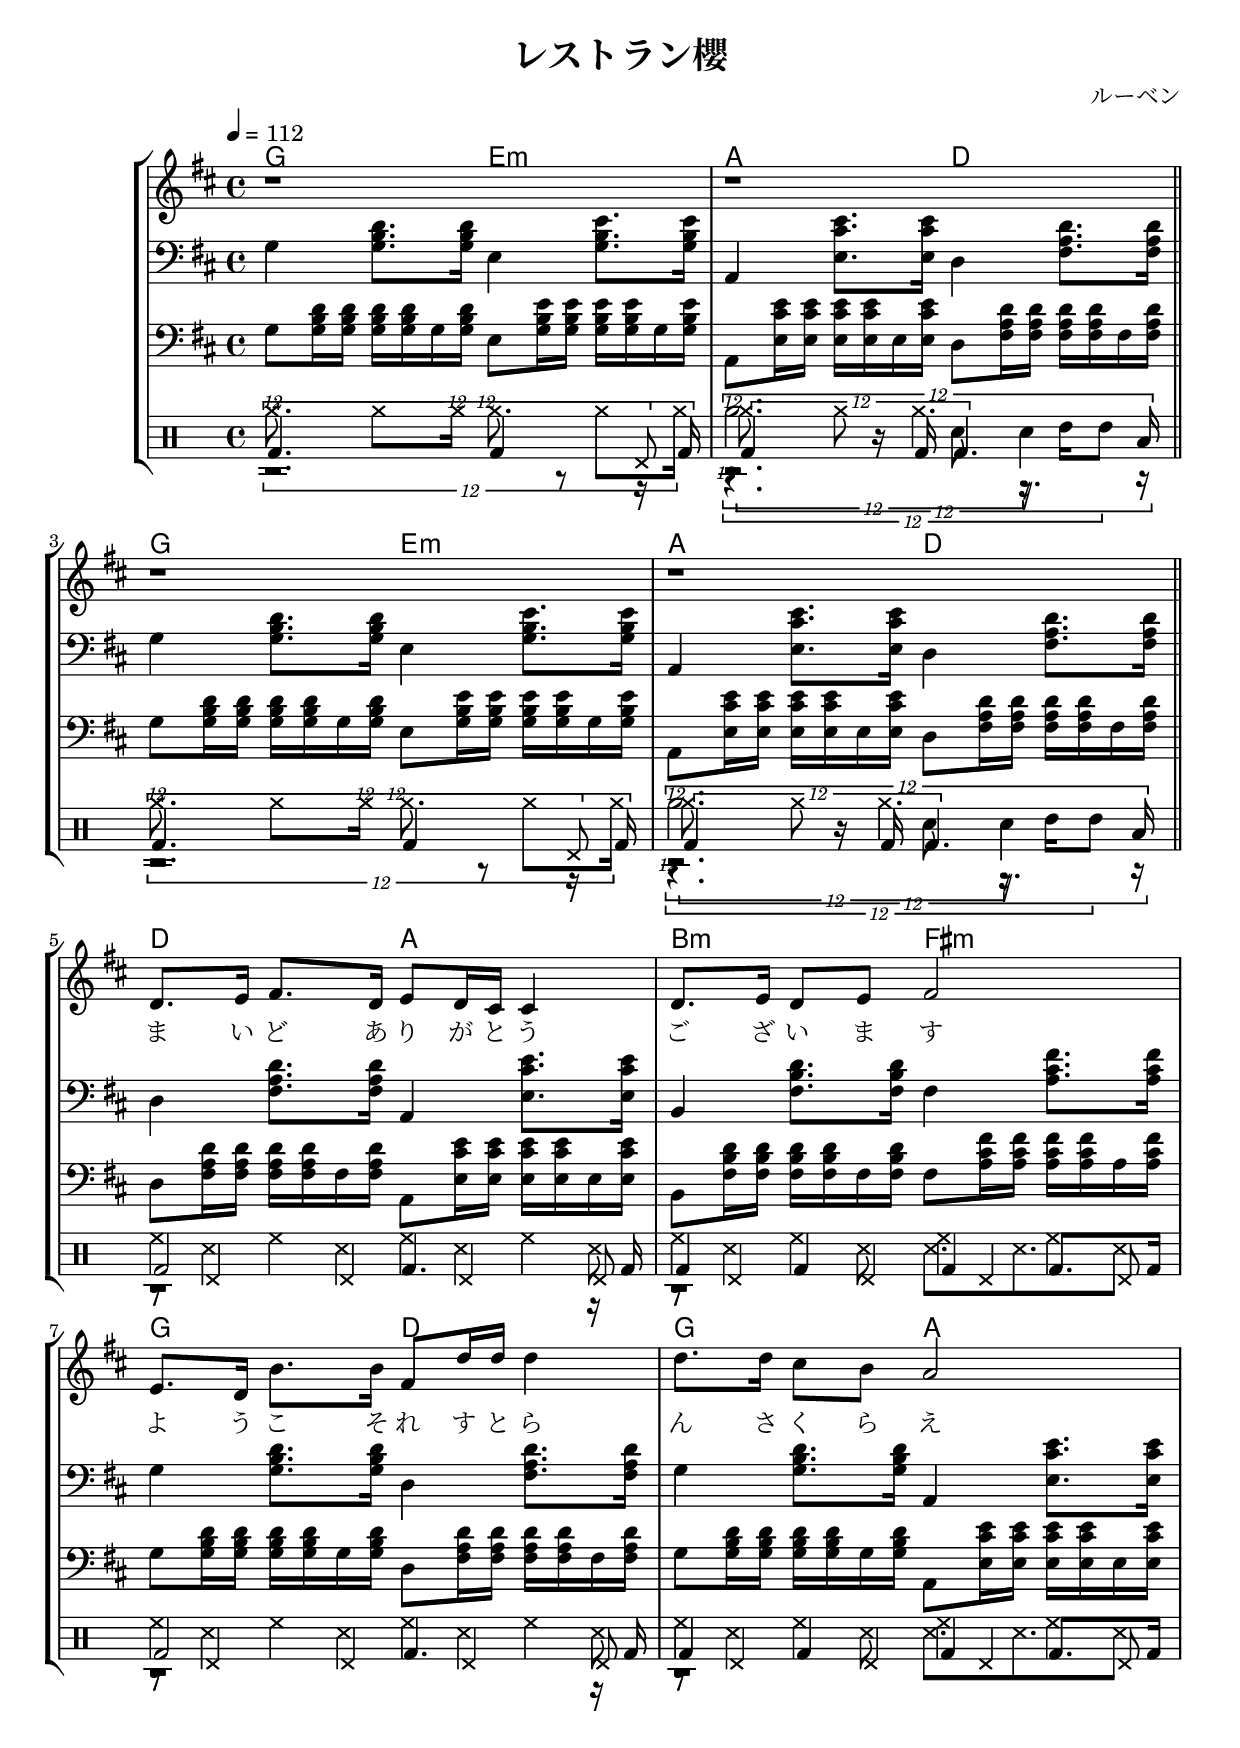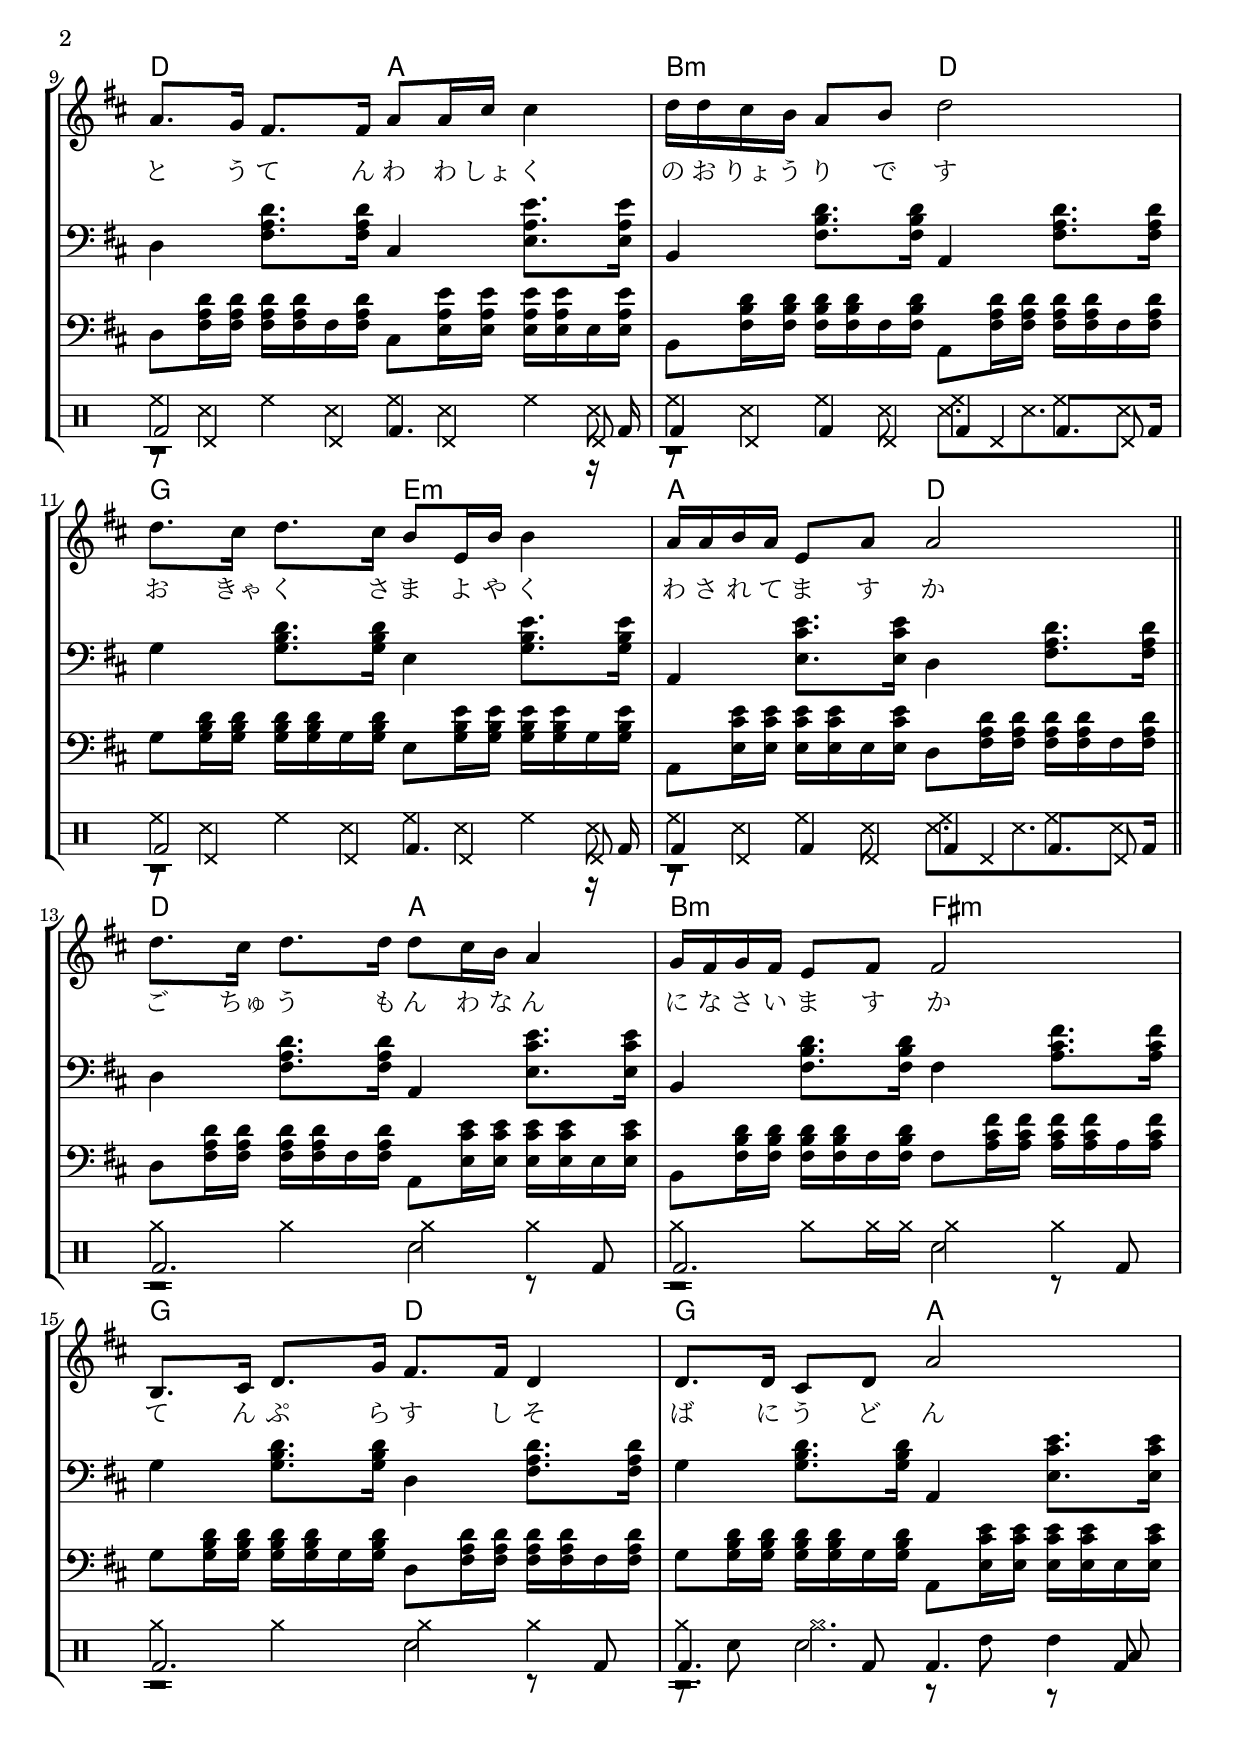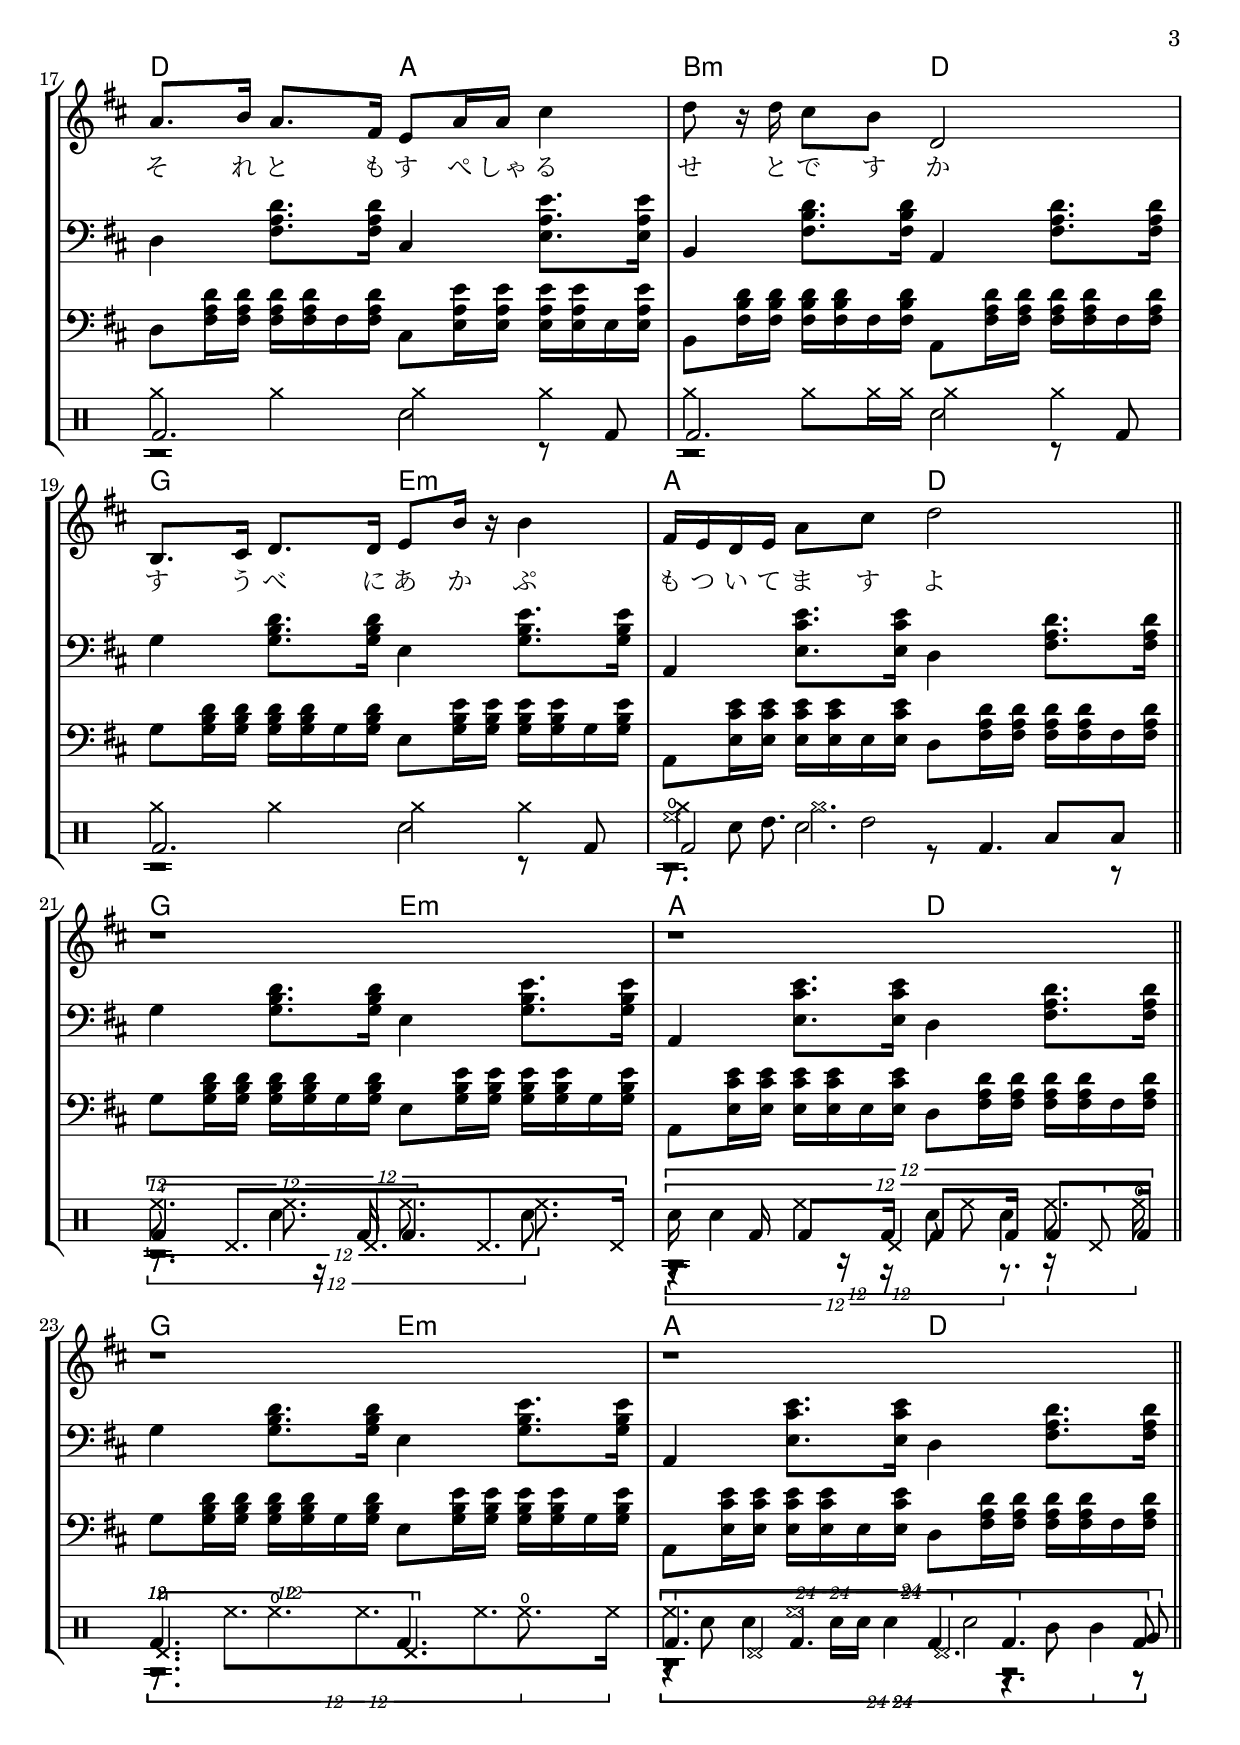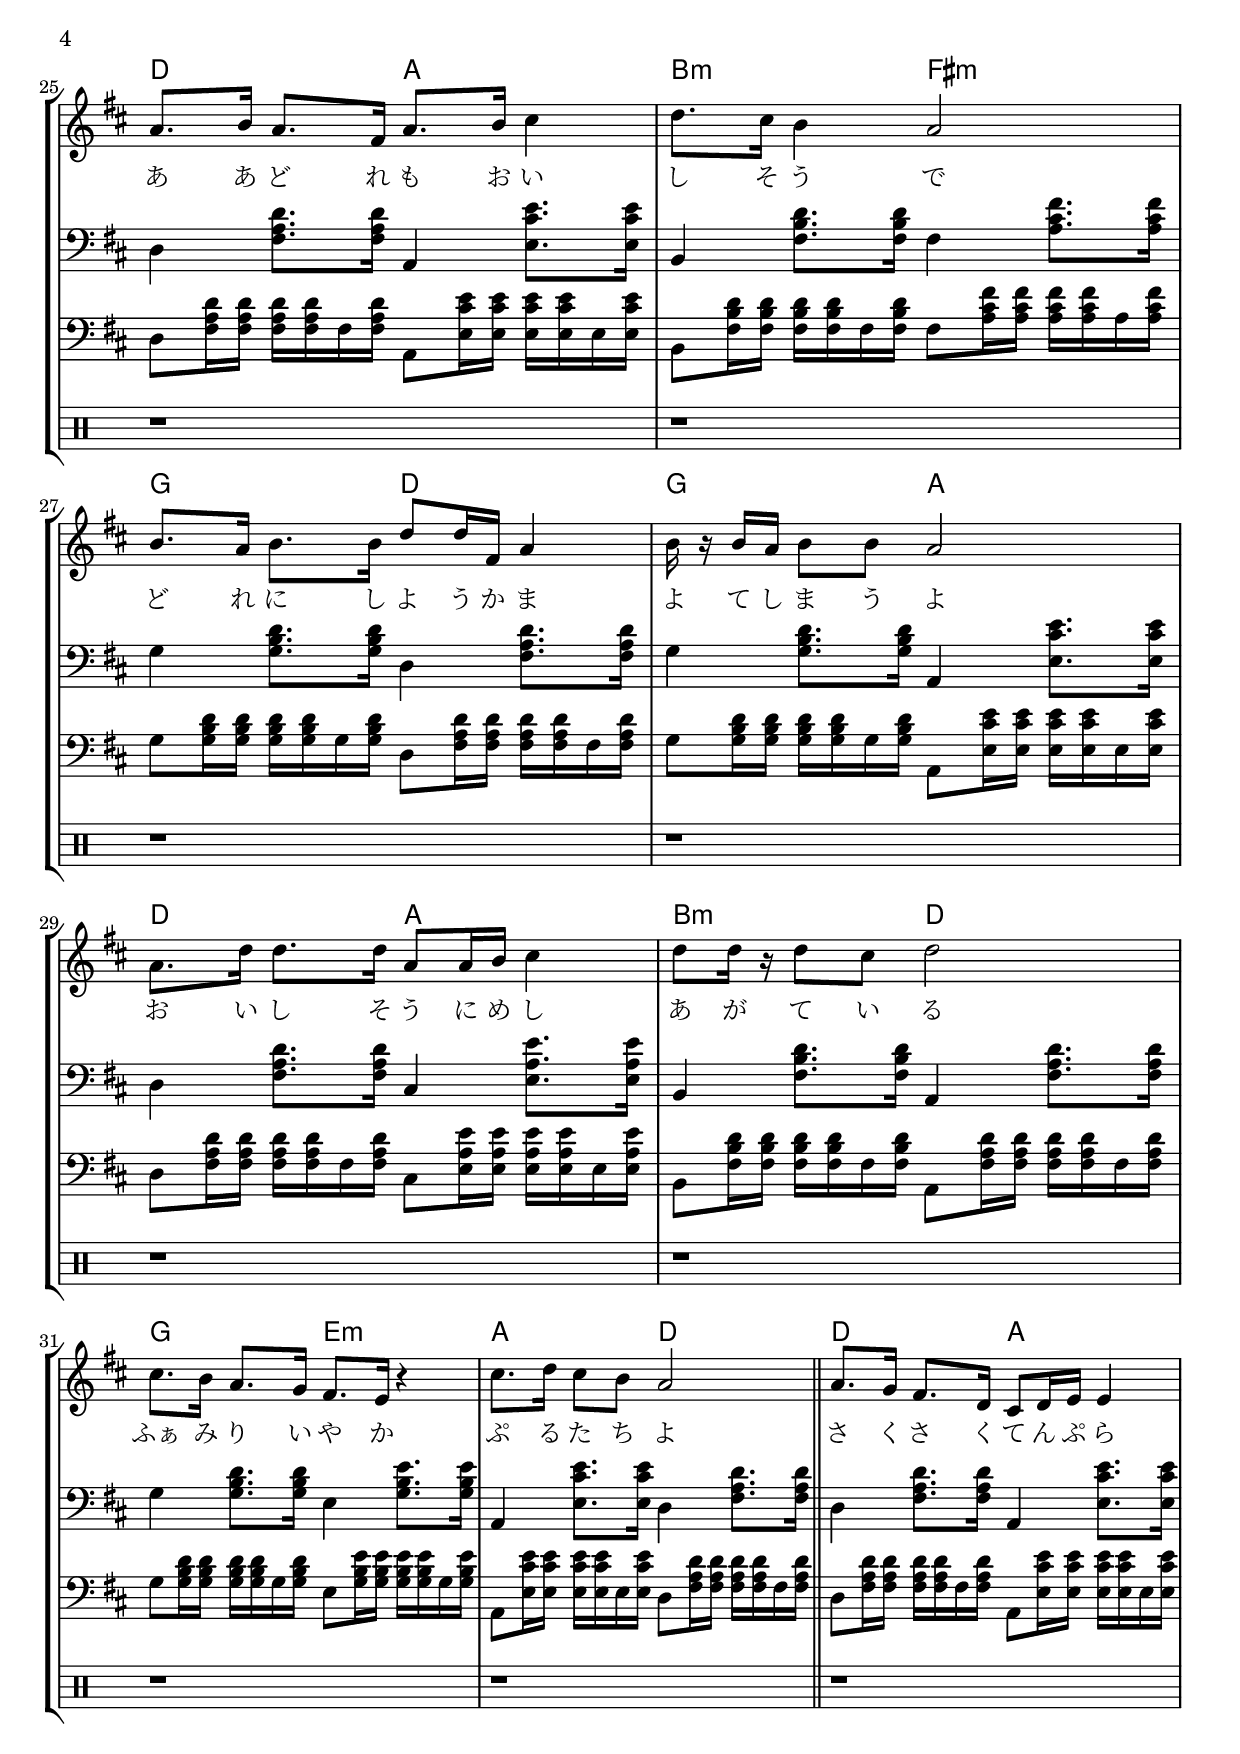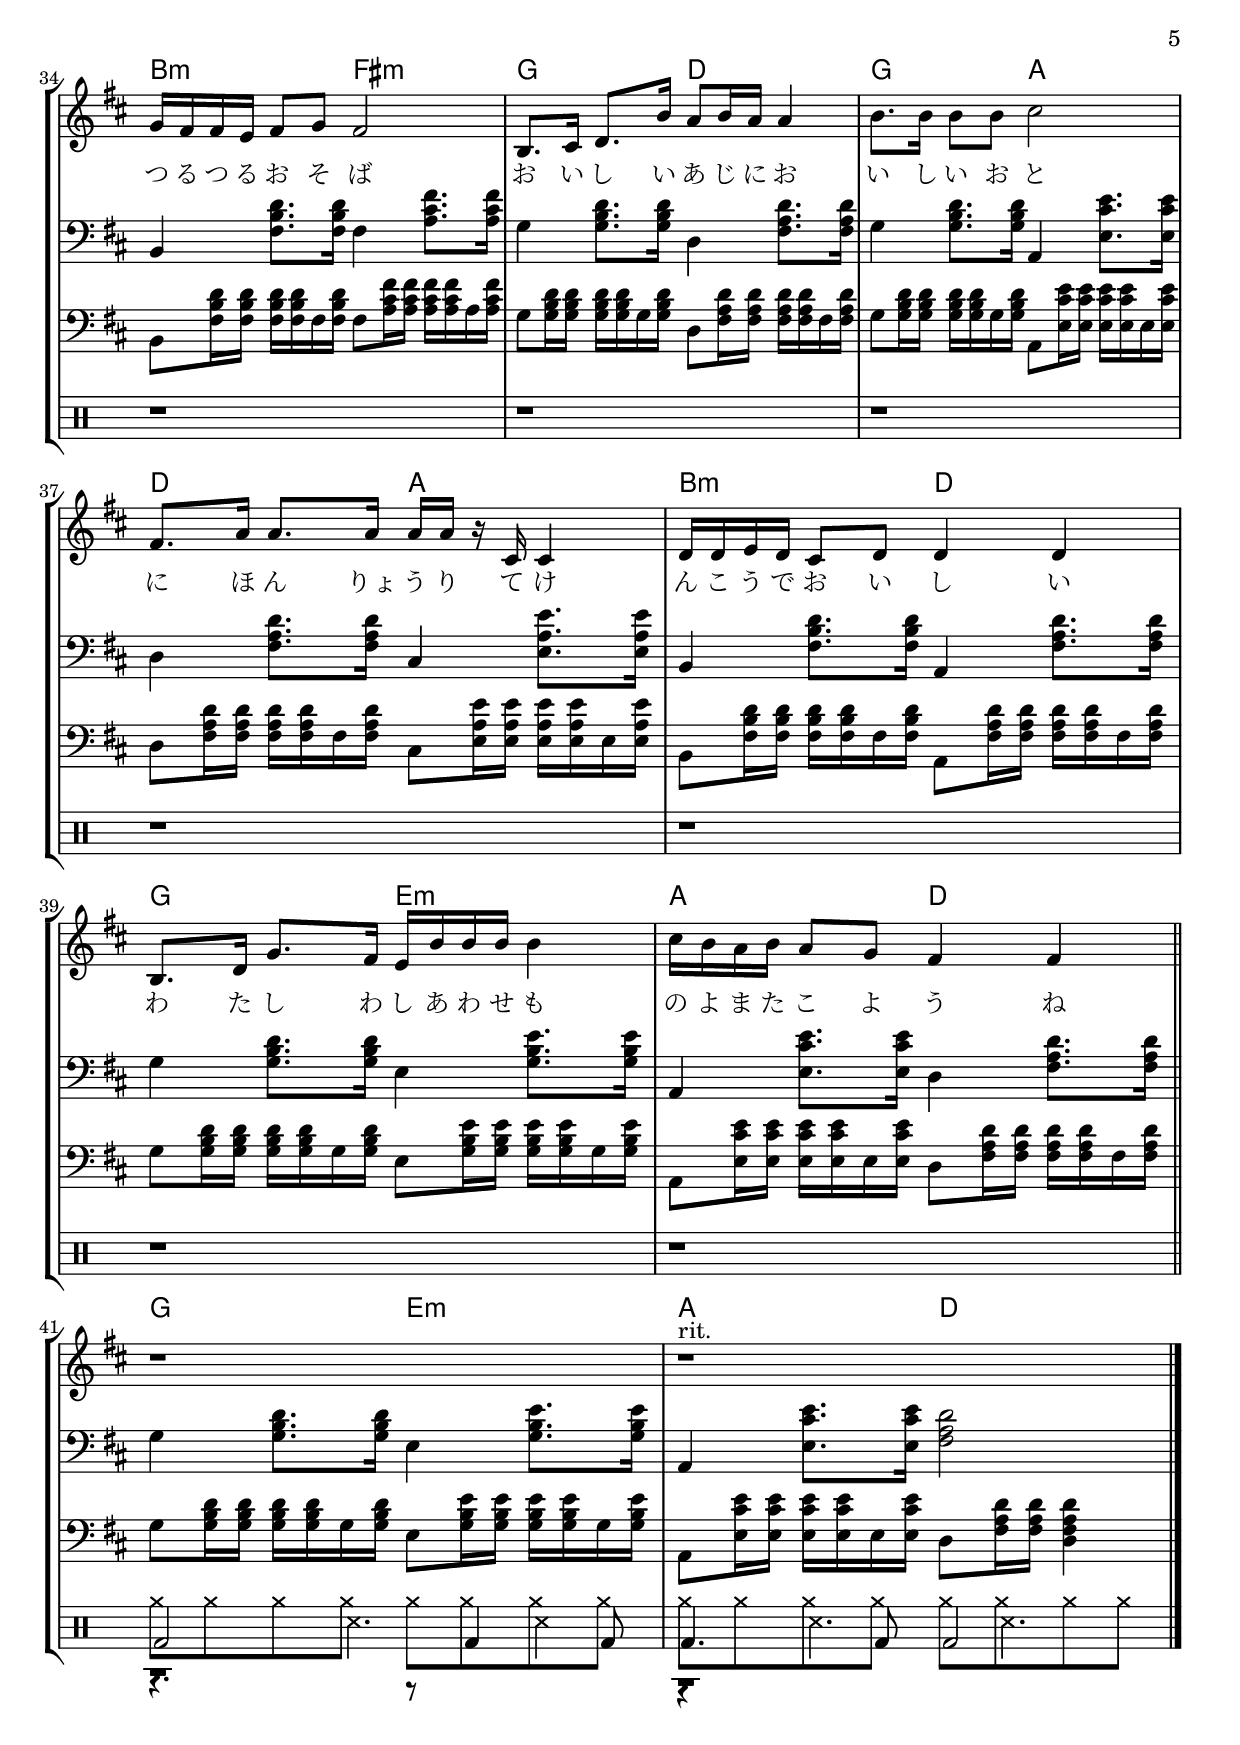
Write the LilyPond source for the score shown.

\version "2.12.1"

\header {
	title = \markup {レストラン櫻}
	composer = \markup \center-column {ルーベン}
}

harmony = \chordmode {
	g2 e:m a d 

	g e:m a d 

	d a b:m fis:m g d g a d a b:m d g e:m a d 

	d a b:m fis:m g d g a d a b:m d g e:m a d 

	g e:m a d 

	g e:m a d 

	d a b:m fis:m g d g a d a b:m d g e:m a d 

	d a b:m fis:m g d g a d a b:m d g e:m a d 

	g e:m a d 
}

melody = {
	\key d \major
	\tempo 4 = 112
	r1 | r1   
	r1 | r1   
	\set Staff.midiInstrument = #"fss0.29"
	 d'8.  e'16  fis'8.  d'16  e'8  d'16  cis'16  cis'4 
	d'8.  e'16  d'8  e'8  fis'2 
	e'8.  d'16  b'8.  b'16  fis'8  d''16  d''16  d''4 
	d''8.  d''16  cis''8  b'8  a'2 
	a'8.  g'16  fis'8.  fis'16  a'8  a'16  cis''16  cis''4 
	d''16  d''16  cis''16  b'16  a'8  b'8  d''2 
	d''8.  cis''16  d''8.  cis''16  b'8  e'16  b'16  b'4 
	a'16  a'16  b'16  a'16  e'8  a'8  a'2
	\set Staff.midiInstrument = #"fss0.29"
	 d''8.  cis''16  d''8.  d''16  d''8  cis''16  b'16  a'4 
	g'16  fis'16  g'16  fis'16  e'8  fis'8  fis'2 
	b8.  cis'16  d'8.  g'16  fis'8.  fis'16  d'4 
	d'8.  d'16  cis'8  d'8  a'2 
	a'8.  b'16  a'8.  fis'16  e'8  a'16  a'16  cis''4 
	d''8  r16  d''16  cis''8  b'8  d'2 
	b8.  cis'16  d'8.  d'16  e'8  b'16  r16  b'4 
	fis'16  e'16  d'16  e'16  a'8  cis''8  d''2
	r1 | r1   
	r1 | r1   
	\set Staff.midiInstrument = #"fss0.31"
	 a'8.  b'16  a'8.  fis'16  a'8.  b'16  cis''4 
	d''8.  cis''16  b'4  a'2 
	b'8.  a'16  b'8.  b'16  d''8  d''16  fis'16  a'4 
	b'16  r16  b'16  a'16  b'8  b'8  a'2 
	a'8.  d''16  d''8.  d''16  a'8  a'16  b'16  cis''4 
	d''8  d''16  r16  d''8  cis''8  d''2 
	cis''8.  b'16  a'8.  g'16  fis'8.  e'16  r4 
	cis''8.  d''16  cis''8  b'8  a'2
	\set Staff.midiInstrument = #"fss0.31"
	 a'8.  g'16  fis'8.  d'16  cis'8  d'16  e'16  e'4 
	g'16  fis'16  fis'16  e'16  fis'8  g'8  fis'2 
	b8.  cis'16  d'8.  b'16  a'8  b'16  a'16  a'4 
	b'8.  b'16  b'8  b'8  cis''2 
	fis'8.  a'16  a'8.  a'16  a'16  a'16  r16  cis'16  cis'4 
	d'16  d'16  e'16  d'16  cis'8  d'8  d'4  d'4 
	b8.  d'16  g'8.  fis'16  e'16  b'16  b'16  b'16  b'4 
	cis''16  b'16  a'16  b'16  a'8  g'8  fis'4  fis'4
	r1 | r1^"rit." \bar "|."
}

words = \lyricmode {
	
	
	ま  い  ど  あ  り  が  と  う  ご  ざ  い  ま  す  よ  う  こ  そ  れ  す  と  ら  ん  さ  く  ら  え  と  う  て  ん  わ  わ  しょ  く  の  お  りょ  う  り  で  す  お  きゃ  く  さ  ま  よ  や  く  わ  さ  れ  て  ま  す  か  
	ご  ちゅ  う  も  ん  わ  な  ん  に  な  さ  い  ま  す  か  て  ん  ぷ  ら  す  し  そ  ば  に  う  ど  ん  そ  れ  と  も  す  ぺ  しゃ  る  せ  と  で  す  か  す  う  べ  に  あ  か  ぷ  も  つ  い  て  ま  す  よ  
	
	
	あ  あ  ど  れ  も  お  い  し  そ  う  で  ど  れ  に  し  よ  う  か  ま  よ  て  し  ま  う  よ  お  い  し  そ  う  に  め  し  あ  が  て  い  る  ふぁ  み  り  い  や  か  ぷ  る  た  ち  よ  
	さ  く  さ  く  て  ん  ぷ  ら  つ  る  つ  る  お  そ  ば  お  い  し  い  あ  じ  に  お  い  し  い  お  と  に  ほ  ん  りょ  う  り  て  け  ん  こ  う  で  お  い  し  い  わ  た  し  わ  し  あ  わ  せ  も  の  よ  ま  た  こ  よ  う  ね  
	
}

tempochange = {
	\tempo 4 = 112
	r1 | r1 \bar "||"
	\tempo 4 = 112
	r1 | r1 \bar "||"
	\tempo 4 = 112
	r1 | r1 | r1 | r1 | r1 | r1 | r1 | r1 \bar "||"
	\tempo 4 = 112
	r1 | r1 | r1 | r1 | r1 | r1 | r1 | r1 \bar "||"
	\tempo 4 = 112
	r1 | r1 \bar "||"
	\tempo 4 = 112
	r1 | r1 \bar "||"
	\tempo 4 = 112
	r1 | r1 | r1 | r1 | r1 | r1 | r1 | r1 \bar "||"
	\tempo 4 = 112
	r1 | r1 | r1 | r1 | r1 | r1 | r1 | r1 \bar "||"
	\tempo 4 = 112
	r1 | \tempo 4 = 84 r2 \tempo 4 = 74 r2 \bar "|."
}

mainacc = {
	\clef bass
	\set Staff.midiInstrument = #"Shamisen"
	\key d \major
	\tempo 4 = 112
	g4 <g b d'>8. <g b d'>16
	e4 <g b e'>8. <g b e'>16
	a,4 <e cis' e'>8. <e cis' e'>16
	d4 <fis a d'>8. <fis a d'>16
	\bar "||"

	\set Staff.midiInstrument = #"Shamisen"
	g4 <g b d'>8. <g b d'>16
	e4 <g b e'>8. <g b e'>16
	a,4 <e cis' e'>8. <e cis' e'>16
	d4 <fis a d'>8. <fis a d'>16
	\bar "||"

	\set Staff.midiInstrument = #"Shamisen"
	d4 <fis a d'>8. <fis a d'>16
	a,4 <e cis' e'>8. <e cis' e'>16
	b,4 <fis b d'>8. <fis b d'>16
	fis4 <a cis' fis'>8. <a cis' fis'>16
	g4 <g b d'>8. <g b d'>16
	d4 <fis a d'>8. <fis a d'>16
	g4 <g b d'>8. <g b d'>16
	a,4 <e cis' e'>8. <e cis' e'>16
	d4 <fis a d'>8. <fis a d'>16
	cis4 <e a e'>8. <e a e'>16
	b,4 <fis b d'>8. <fis b d'>16
	a,4 <fis a d'>8. <fis a d'>16
	g4 <g b d'>8. <g b d'>16
	e4 <g b e'>8. <g b e'>16
	a,4 <e cis' e'>8. <e cis' e'>16
	d4 <fis a d'>8. <fis a d'>16
	\bar "||"

	\set Staff.midiInstrument = #"Shamisen"
	d4 <fis a d'>8. <fis a d'>16
	a,4 <e cis' e'>8. <e cis' e'>16
	b,4 <fis b d'>8. <fis b d'>16
	fis4 <a cis' fis'>8. <a cis' fis'>16
	g4 <g b d'>8. <g b d'>16
	d4 <fis a d'>8. <fis a d'>16
	g4 <g b d'>8. <g b d'>16
	a,4 <e cis' e'>8. <e cis' e'>16
	d4 <fis a d'>8. <fis a d'>16
	cis4 <e a e'>8. <e a e'>16
	b,4 <fis b d'>8. <fis b d'>16
	a,4 <fis a d'>8. <fis a d'>16
	g4 <g b d'>8. <g b d'>16
	e4 <g b e'>8. <g b e'>16
	a,4 <e cis' e'>8. <e cis' e'>16
	d4 <fis a d'>8. <fis a d'>16
	\bar "||"

	\set Staff.midiInstrument = #"Trumpet"
	g4 <g b d'>8. <g b d'>16
	e4 <g b e'>8. <g b e'>16
	a,4 <e cis' e'>8. <e cis' e'>16
	d4 <fis a d'>8. <fis a d'>16
	\bar "||"

	\set Staff.midiInstrument = #"Trumpet"
	g4 <g b d'>8. <g b d'>16
	e4 <g b e'>8. <g b e'>16
	a,4 <e cis' e'>8. <e cis' e'>16
	d4 <fis a d'>8. <fis a d'>16
	\bar "||"

	\set Staff.midiInstrument = #"Shamisen"
	d4 <fis a d'>8. <fis a d'>16
	a,4 <e cis' e'>8. <e cis' e'>16
	b,4 <fis b d'>8. <fis b d'>16
	fis4 <a cis' fis'>8. <a cis' fis'>16
	g4 <g b d'>8. <g b d'>16
	d4 <fis a d'>8. <fis a d'>16
	g4 <g b d'>8. <g b d'>16
	a,4 <e cis' e'>8. <e cis' e'>16
	d4 <fis a d'>8. <fis a d'>16
	cis4 <e a e'>8. <e a e'>16
	b,4 <fis b d'>8. <fis b d'>16
	a,4 <fis a d'>8. <fis a d'>16
	g4 <g b d'>8. <g b d'>16
	e4 <g b e'>8. <g b e'>16
	a,4 <e cis' e'>8. <e cis' e'>16
	d4 <fis a d'>8. <fis a d'>16
	\bar "||"

	\set Staff.midiInstrument = #"Shamisen"
	d4 <fis a d'>8. <fis a d'>16
	a,4 <e cis' e'>8. <e cis' e'>16
	b,4 <fis b d'>8. <fis b d'>16
	fis4 <a cis' fis'>8. <a cis' fis'>16
	g4 <g b d'>8. <g b d'>16
	d4 <fis a d'>8. <fis a d'>16
	g4 <g b d'>8. <g b d'>16
	a,4 <e cis' e'>8. <e cis' e'>16
	d4 <fis a d'>8. <fis a d'>16
	cis4 <e a e'>8. <e a e'>16
	b,4 <fis b d'>8. <fis b d'>16
	a,4 <fis a d'>8. <fis a d'>16
	g4 <g b d'>8. <g b d'>16
	e4 <g b e'>8. <g b e'>16
	a,4 <e cis' e'>8. <e cis' e'>16
	d4 <fis a d'>8. <fis a d'>16
	\bar "||"

	\set Staff.midiInstrument = #"Acoustic grand"
	g4 <g b d'>8. <g b d'>16
	e4 <g b e'>8. <g b e'>16
	a,4 <e cis' e'>8. <e cis' e'>16
	<fis a d'>2
	\bar "|."
}

subacc = {
	\clef bass
	\set Staff.midiInstrument = #"Shakuhachi"
	\key d \major
	\tempo 4 = 112
	g8 <g b d'>16 <g b d'>16   <g b d'>16 <g b d'>16   g16 <g b d'>16
	e8 <g b e'>16 <g b e'>16   <g b e'>16 <g b e'>16   g16 <g b e'>16
	a,8 <e cis' e'>16 <e cis' e'>16   <e cis' e'>16 <e cis' e'>16   e16 <e cis' e'>16
	d8 <fis a d'>16 <fis a d'>16   <fis a d'>16 <fis a d'>16   fis16 <fis a d'>16
	\bar "||"

	\set Staff.midiInstrument = #"Shakuhachi"
	g8 <g b d'>16 <g b d'>16   <g b d'>16 <g b d'>16   g16 <g b d'>16
	e8 <g b e'>16 <g b e'>16   <g b e'>16 <g b e'>16   g16 <g b e'>16
	a,8 <e cis' e'>16 <e cis' e'>16   <e cis' e'>16 <e cis' e'>16   e16 <e cis' e'>16
	d8 <fis a d'>16 <fis a d'>16   <fis a d'>16 <fis a d'>16   fis16 <fis a d'>16
	\bar "||"

	\set Staff.midiInstrument = #"Piccolo"
	d8 <fis a d'>16 <fis a d'>16   <fis a d'>16 <fis a d'>16   fis16 <fis a d'>16
	a,8 <e cis' e'>16 <e cis' e'>16   <e cis' e'>16 <e cis' e'>16   e16 <e cis' e'>16
	b,8 <fis b d'>16 <fis b d'>16   <fis b d'>16 <fis b d'>16   fis16 <fis b d'>16
	fis8 <a cis' fis'>16 <a cis' fis'>16   <a cis' fis'>16 <a cis' fis'>16   a16 <a cis' fis'>16
	g8 <g b d'>16 <g b d'>16   <g b d'>16 <g b d'>16   g16 <g b d'>16
	d8 <fis a d'>16 <fis a d'>16   <fis a d'>16 <fis a d'>16   fis16 <fis a d'>16
	g8 <g b d'>16 <g b d'>16   <g b d'>16 <g b d'>16   g16 <g b d'>16
	a,8 <e cis' e'>16 <e cis' e'>16   <e cis' e'>16 <e cis' e'>16   e16 <e cis' e'>16
	d8 <fis a d'>16 <fis a d'>16   <fis a d'>16 <fis a d'>16   fis16 <fis a d'>16
	cis8 <e a e'>16 <e a e'>16   <e a e'>16 <e a e'>16   e16 <e a e'>16
	b,8 <fis b d'>16 <fis b d'>16   <fis b d'>16 <fis b d'>16   fis16 <fis b d'>16
	a,8 <fis a d'>16 <fis a d'>16   <fis a d'>16 <fis a d'>16   fis16 <fis a d'>16
	g8 <g b d'>16 <g b d'>16   <g b d'>16 <g b d'>16   g16 <g b d'>16
	e8 <g b e'>16 <g b e'>16   <g b e'>16 <g b e'>16   g16 <g b e'>16
	a,8 <e cis' e'>16 <e cis' e'>16   <e cis' e'>16 <e cis' e'>16   e16 <e cis' e'>16
	d8 <fis a d'>16 <fis a d'>16   <fis a d'>16 <fis a d'>16   fis16 <fis a d'>16
	\bar "||"

	\set Staff.midiInstrument = #"Trumpet"
	d8 <fis a d'>16 <fis a d'>16   <fis a d'>16 <fis a d'>16   fis16 <fis a d'>16
	a,8 <e cis' e'>16 <e cis' e'>16   <e cis' e'>16 <e cis' e'>16   e16 <e cis' e'>16
	b,8 <fis b d'>16 <fis b d'>16   <fis b d'>16 <fis b d'>16   fis16 <fis b d'>16
	fis8 <a cis' fis'>16 <a cis' fis'>16   <a cis' fis'>16 <a cis' fis'>16   a16 <a cis' fis'>16
	g8 <g b d'>16 <g b d'>16   <g b d'>16 <g b d'>16   g16 <g b d'>16
	d8 <fis a d'>16 <fis a d'>16   <fis a d'>16 <fis a d'>16   fis16 <fis a d'>16
	g8 <g b d'>16 <g b d'>16   <g b d'>16 <g b d'>16   g16 <g b d'>16
	a,8 <e cis' e'>16 <e cis' e'>16   <e cis' e'>16 <e cis' e'>16   e16 <e cis' e'>16
	d8 <fis a d'>16 <fis a d'>16   <fis a d'>16 <fis a d'>16   fis16 <fis a d'>16
	cis8 <e a e'>16 <e a e'>16   <e a e'>16 <e a e'>16   e16 <e a e'>16
	b,8 <fis b d'>16 <fis b d'>16   <fis b d'>16 <fis b d'>16   fis16 <fis b d'>16
	a,8 <fis a d'>16 <fis a d'>16   <fis a d'>16 <fis a d'>16   fis16 <fis a d'>16
	g8 <g b d'>16 <g b d'>16   <g b d'>16 <g b d'>16   g16 <g b d'>16
	e8 <g b e'>16 <g b e'>16   <g b e'>16 <g b e'>16   g16 <g b e'>16
	a,8 <e cis' e'>16 <e cis' e'>16   <e cis' e'>16 <e cis' e'>16   e16 <e cis' e'>16
	d8 <fis a d'>16 <fis a d'>16   <fis a d'>16 <fis a d'>16   fis16 <fis a d'>16
	\bar "||"

	\set Staff.midiInstrument = #"Trombone"
	g8 <g b d'>16 <g b d'>16   <g b d'>16 <g b d'>16   g16 <g b d'>16
	e8 <g b e'>16 <g b e'>16   <g b e'>16 <g b e'>16   g16 <g b e'>16
	a,8 <e cis' e'>16 <e cis' e'>16   <e cis' e'>16 <e cis' e'>16   e16 <e cis' e'>16
	d8 <fis a d'>16 <fis a d'>16   <fis a d'>16 <fis a d'>16   fis16 <fis a d'>16
	\bar "||"

	\set Staff.midiInstrument = #"Trombone"
	g8 <g b d'>16 <g b d'>16   <g b d'>16 <g b d'>16   g16 <g b d'>16
	e8 <g b e'>16 <g b e'>16   <g b e'>16 <g b e'>16   g16 <g b e'>16
	a,8 <e cis' e'>16 <e cis' e'>16   <e cis' e'>16 <e cis' e'>16   e16 <e cis' e'>16
	d8 <fis a d'>16 <fis a d'>16   <fis a d'>16 <fis a d'>16   fis16 <fis a d'>16
	\bar "||"

	\set Staff.midiInstrument = #"Shamisen"
	d8 <fis a d'>16 <fis a d'>16   <fis a d'>16 <fis a d'>16   fis16 <fis a d'>16
	a,8 <e cis' e'>16 <e cis' e'>16   <e cis' e'>16 <e cis' e'>16   e16 <e cis' e'>16
	b,8 <fis b d'>16 <fis b d'>16   <fis b d'>16 <fis b d'>16   fis16 <fis b d'>16
	fis8 <a cis' fis'>16 <a cis' fis'>16   <a cis' fis'>16 <a cis' fis'>16   a16 <a cis' fis'>16
	g8 <g b d'>16 <g b d'>16   <g b d'>16 <g b d'>16   g16 <g b d'>16
	d8 <fis a d'>16 <fis a d'>16   <fis a d'>16 <fis a d'>16   fis16 <fis a d'>16
	g8 <g b d'>16 <g b d'>16   <g b d'>16 <g b d'>16   g16 <g b d'>16
	a,8 <e cis' e'>16 <e cis' e'>16   <e cis' e'>16 <e cis' e'>16   e16 <e cis' e'>16
	d8 <fis a d'>16 <fis a d'>16   <fis a d'>16 <fis a d'>16   fis16 <fis a d'>16
	cis8 <e a e'>16 <e a e'>16   <e a e'>16 <e a e'>16   e16 <e a e'>16
	b,8 <fis b d'>16 <fis b d'>16   <fis b d'>16 <fis b d'>16   fis16 <fis b d'>16
	a,8 <fis a d'>16 <fis a d'>16   <fis a d'>16 <fis a d'>16   fis16 <fis a d'>16
	g8 <g b d'>16 <g b d'>16   <g b d'>16 <g b d'>16   g16 <g b d'>16
	e8 <g b e'>16 <g b e'>16   <g b e'>16 <g b e'>16   g16 <g b e'>16
	a,8 <e cis' e'>16 <e cis' e'>16   <e cis' e'>16 <e cis' e'>16   e16 <e cis' e'>16
	d8 <fis a d'>16 <fis a d'>16   <fis a d'>16 <fis a d'>16   fis16 <fis a d'>16
	\bar "||"

	\set Staff.midiInstrument = #"Taiko Drum"
	d8 <fis a d'>16 <fis a d'>16   <fis a d'>16 <fis a d'>16   fis16 <fis a d'>16
	a,8 <e cis' e'>16 <e cis' e'>16   <e cis' e'>16 <e cis' e'>16   e16 <e cis' e'>16
	b,8 <fis b d'>16 <fis b d'>16   <fis b d'>16 <fis b d'>16   fis16 <fis b d'>16
	fis8 <a cis' fis'>16 <a cis' fis'>16   <a cis' fis'>16 <a cis' fis'>16   a16 <a cis' fis'>16
	g8 <g b d'>16 <g b d'>16   <g b d'>16 <g b d'>16   g16 <g b d'>16
	d8 <fis a d'>16 <fis a d'>16   <fis a d'>16 <fis a d'>16   fis16 <fis a d'>16
	g8 <g b d'>16 <g b d'>16   <g b d'>16 <g b d'>16   g16 <g b d'>16
	a,8 <e cis' e'>16 <e cis' e'>16   <e cis' e'>16 <e cis' e'>16   e16 <e cis' e'>16
	d8 <fis a d'>16 <fis a d'>16   <fis a d'>16 <fis a d'>16   fis16 <fis a d'>16
	cis8 <e a e'>16 <e a e'>16   <e a e'>16 <e a e'>16   e16 <e a e'>16
	b,8 <fis b d'>16 <fis b d'>16   <fis b d'>16 <fis b d'>16   fis16 <fis b d'>16
	a,8 <fis a d'>16 <fis a d'>16   <fis a d'>16 <fis a d'>16   fis16 <fis a d'>16
	g8 <g b d'>16 <g b d'>16   <g b d'>16 <g b d'>16   g16 <g b d'>16
	e8 <g b e'>16 <g b e'>16   <g b e'>16 <g b e'>16   g16 <g b e'>16
	a,8 <e cis' e'>16 <e cis' e'>16   <e cis' e'>16 <e cis' e'>16   e16 <e cis' e'>16
	d8 <fis a d'>16 <fis a d'>16   <fis a d'>16 <fis a d'>16   fis16 <fis a d'>16
	\bar "||"

	\set Staff.midiInstrument = #"String Ensemble 1"
	g8 <g b d'>16 <g b d'>16   <g b d'>16 <g b d'>16   g16 <g b d'>16
	e8 <g b e'>16 <g b e'>16   <g b e'>16 <g b e'>16   g16 <g b e'>16
	a,8 <e cis' e'>16 <e cis' e'>16   <e cis' e'>16 <e cis' e'>16   e16 <e cis' e'>16
	d8 <fis a d'>16 <fis a d'>16 <d fis a d'>4
	\bar "|."
}

percA = {
	\drummode {
	\times 16/12{ cymr8. cymr8 cymr16 cymr8. cymr8 cymr16 } |\times 16/12{ cymr8. cymr8 cymr4. r16 } \bar "||"
	\times 16/12{ cymr8. cymr8 cymr16 cymr8. cymr8 cymr16 } |\times 16/12{ cymr8. cymr8 cymr4. r16 } \bar "||"
	hh4 hh4 hh4 hh4  |hh4 hh4 hh4 hh4  |hh4 hh4 hh4 hh4  |hh4 hh4 hh4 hh4  |hh4 hh4 hh4 hh4  |hh4 hh4 hh4 hh4  |hh4 hh4 hh4 hh4  |hh4 hh4 hh4 hh4  \bar "||"
	cymr4 cymr4 cymr4 cymr4  |cymr4 cymr8 cymr16 cymr16 cymr4 cymr4  |cymr4 cymr4 cymr4 cymr4  |cymr4 cymr2.  |cymr4 cymr4 cymr4 cymr4  |cymr4 cymr8 cymr16 cymr16 cymr4 cymr4  |cymr4 cymr4 cymr4 cymr4  |cymr4 cymr2.  \bar "||"
	\times 16/12{ hh8. hh8. hh8. hh8. } |\times 16/12{ r8. hh4 hh8 hh8. } \bar "||"
	\times 16/12{ r8 hh8. hh8. hh8. hh16 } |\times 16/24{ hh4. hh1 r8 } \bar "||"
	r1 |r1 |r1 |r1 |r1 |r1 |r1 |r1 \bar "||"
	r1 |r1 |r1 |r1 |r1 |r1 |r1 |r1 \bar "||"
	bd2 r8 bd4 bd8  |bd4. bd8 bd2  \bar "|."
	}
}

percB = {
	\drummode {
	\times 16/12{ r2 r8 hhp8 } |\times 16/12{ r2. } \bar "||"
	\times 16/12{ r2 r8 hhp8 } |\times 16/12{ r2. } \bar "||"
	r8 ss4 ss4 ss4 ss8  |r8 ss4 ss8 ss8. ss8. ss8  |r8 ss4 ss4 ss4 ss8  |r8 ss4 ss8 ss8. ss8. ss8  |r8 ss4 ss4 ss4 ss8  |r8 ss4 ss8 ss8. ss8. ss8  |r8 ss4 ss4 ss4 ss8  |r8 ss4 ss8 ss8. ss8. ss8  \bar "||"
	r2 sn2  |r2 sn2  |r2 sn2  |r8 sn8 sn2.  |r2 sn2  |r2 sn2  |r2 sn2  |r8 sn8 sn2.  \bar "||"
	\times 16/12{ r8. sn4. sn8. } |\times 16/12{ sn16 sn4 r16 sn8 sn4 } \bar "||"
	\times 16/12{ r2. } |\times 16/24{ r8 sn8 sn4 sn16 sn16 sn4 sn2 r8 } \bar "||"
	r1 |r1 |r1 |r1 |r1 |r1 |r1 |r1 \bar "||"
	r1 |r1 |r1 |r1 |r1 |r1 |r1 |r1 \bar "||"
	r4. ss4. ss4  |r4 ss4. ss4.  \bar "|."
	}
}

percC = {
	\drummode {
	\times 16/12{ bd4. bd4 r16 bd16 } |\times 16/12{ bd4 r16 bd16 bd4. } \bar "||"
	\times 16/12{ bd4. bd4 r16 bd16 } |\times 16/12{ bd4 r16 bd16 bd4. } \bar "||"
	r8 hhp4 hhp4 hhp4 hhp8  |r8 hhp4 hhp4 hhp4 hhp8  |r8 hhp4 hhp4 hhp4 hhp8  |r8 hhp4 hhp4 hhp4 hhp8  |r8 hhp4 hhp4 hhp4 hhp8  |r8 hhp4 hhp4 hhp4 hhp8  |r8 hhp4 hhp4 hhp4 hhp8  |r8 hhp4 hhp4 hhp4 hhp8  \bar "||"
	bd2. r8 bd8  |bd2. r8 bd8  |bd2. r8 bd8  |bd4. bd8 bd4. bd8  |bd2. r8 bd8  |bd2. r8 bd8  |bd2. r8 bd8  |bd2 r8 bd4.  \bar "||"
	\times 16/12{ bd4 r16 bd16 bd4. } |\times 16/12{ r8 bd16 bd8 bd16 bd8 bd16 bd8 bd16 } \bar "||"
	\times 16/12{ bd4. bd4. } |\times 16/24{ bd4. bd4. bd4 bd4. bd8 } \bar "||"
	r1 |r1 |r1 |r1 |r1 |r1 |r1 |r1 \bar "||"
	r1 |r1 |r1 |r1 |r1 |r1 |r1 |r1 \bar "||"
	cymr8 cymr8 cymr8 cymr8 cymr8 cymr8 cymr8 cymr8  |cymr8 cymr8 cymr8 cymr8 cymr8 cymr8 cymr8 cymr8  \bar "|."
	}
}

percD = {
	\drummode {
	\times 16/12{ r2. } |\times 16/12{ rb2. } \bar "||"
	\times 16/12{ r2. } |\times 16/12{ rb2. } \bar "||"
	bd2 bd4. r16 bd16  |bd4 bd4 bd4 bd8. bd16  |bd2 bd4. r16 bd16  |bd4 bd4 bd4 bd8. bd16  |bd2 bd4. r16 bd16  |bd4 bd4 bd4 bd8. bd16  |bd2 bd4. r16 bd16  |bd4 bd4 bd4 bd8. bd16  \bar "||"
	r1 |r1 |r1 |r2 r8 tommh8 tommh4  |r1 |r1 |r1 |r8. tommh8. tommh2 r8  \bar "||"
	\times 16/12{ r8 hhp8. hhp8. hhp8. hhp16 } |\times 16/12{ r4 r16 hhp4 r16 hhp8 } \bar "||"
	\times 16/12{ r8. hho4. hho8. } |\times 16/24{ r1 r2 } \bar "||"
	r1 |r1 |r1 |r1 |r1 |r1 |r1 |r1 \bar "||"
	r1 |r1 |r1 |r1 |r1 |r1 |r1 |r1 \bar "||"
	r1 |r1 \bar "|."
	}
}

percE = {
	\drummode {
	r1 |\times 16/12{ r4. sn8 sn4 } \bar "||"
	r1 |\times 16/12{ r4. sn8 sn4 } \bar "||"
	r1 | r1 | r1 | r1 | r1 | r1 | r1 | r1 \bar "||"
	r1 |r1 |r1 |r2. r8 toml8  |r1 |r1 |r1 |r2. toml8 toml8  \bar "||"
	\times 16/12{ r2. } |\times 16/12{ r2 r8. hho16 } \bar "||"
	\times 16/12{ hhp4. hhp4. } |\times 16/24{ r4 hhp2 hhp2. } \bar "||"
	r1 |r1 |r1 |r1 |r1 |r1 |r1 |r1 \bar "||"
	r1 |r1 |r1 |r1 |r1 |r1 |r1 |r1 \bar "||"
	r1 |r1 \bar "|."
	}
}

percF = {
	\drummode {
	r1 |\times 16/12{ r2 r16 tommh16 tommh8 } \bar "||"
	r1 |\times 16/12{ r2 r16 tommh16 tommh8 } \bar "||"
	r1 | r1 | r1 | r1 | r1 | r1 | r1 | r1 \bar "||"
	r1 |r1 |r1 |r1 |r1 |r1 |r1 |hho1  \bar "||"
	r1 | r1 \bar "||"
	\times 16/12{ r2. } |\times 16/24{ r1 r8 tomml8 tomml4 } \bar "||"
	r1 | r1 | r1 | r1 | r1 | r1 | r1 | r1 \bar "||"
	r1 | r1 | r1 | r1 | r1 | r1 | r1 | r1 \bar "||"
	r1 | r1 \bar "|."
	}
}

percG = {
	\drummode {
	r1 |\times 16/12{ r2 r8. toml16 } \bar "||"
	r1 |\times 16/12{ r2 r8. toml16 } \bar "||"
	r1 | r1 | r1 | r1 | r1 | r1 | r1 | r1 \bar "||"
	r1 | r1 | r1 | r1 | r1 | r1 | r1 | r1 \bar "||"
	r1 | r1 \bar "||"
	r1 |\times 16/24{ r1 r4. tomfh8 } \bar "||"
	r1 | r1 | r1 | r1 | r1 | r1 | r1 | r1 \bar "||"
	r1 | r1 | r1 | r1 | r1 | r1 | r1 | r1 \bar "||"
	r1 | r1 \bar "|."
	}
}

\score {
	<<
		\new StaffGroup <<
			\new ChordNames {\harmony}
			\new Voice = "melody" {\melody}
			\new Lyrics \lyricsto "melody" \words
			\new Staff = "mainacc" {\mainacc}
			\new Staff = "subacc" {\subacc}
			\new DrumStaff <<
				\new DrumVoice {\percA}
				\new DrumVoice {\percB}
				\new DrumVoice {\percC}
				\new DrumVoice {\percD}
				\new DrumVoice {\percE}
				\new DrumVoice {\percF}
				\new DrumVoice {\percG}
			>>
		>>
	>>
	\layout { }
}
